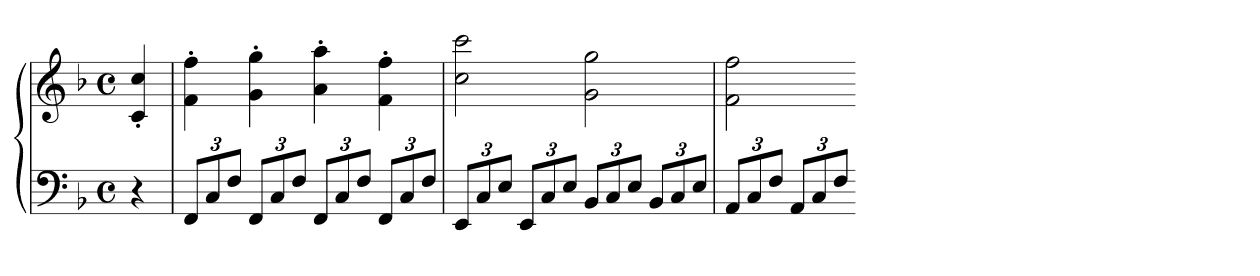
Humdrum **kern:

**kern	**kern
*part1	*part1
*staff2	*staff1
*clefF4	*clefG2
*k[b-]	*k[b-]
*F:	*F:
*M4/4	*M4/4
*met(c)	*met(c)
=	=
4r	4c' 4cc'
=45	=45
12FFL	4f' 4ff'
12C	.
12FJ	.
12FFL	4g' 4gg'
12C	.
12FJ	.
12FFL	4a' 4aa'
12C	.
12FJ	.
12FFL	4f' 4ff'
12C	.
12FJ	.
=46	=46
12EEL	2cc 2ccc
12C	.
12EJ	.
12EEL	.
12C	.
12EJ	.
12BB-L	2g 2gg
12C	.
12EJ	.
12BB-L	.
12C	.
12EJ	.
=47	=47
12AAL	2f 2ff
12C	.
12FJ	.
12AAL	.
12C	.
12FJ	.
=-	=-
*-	*-
